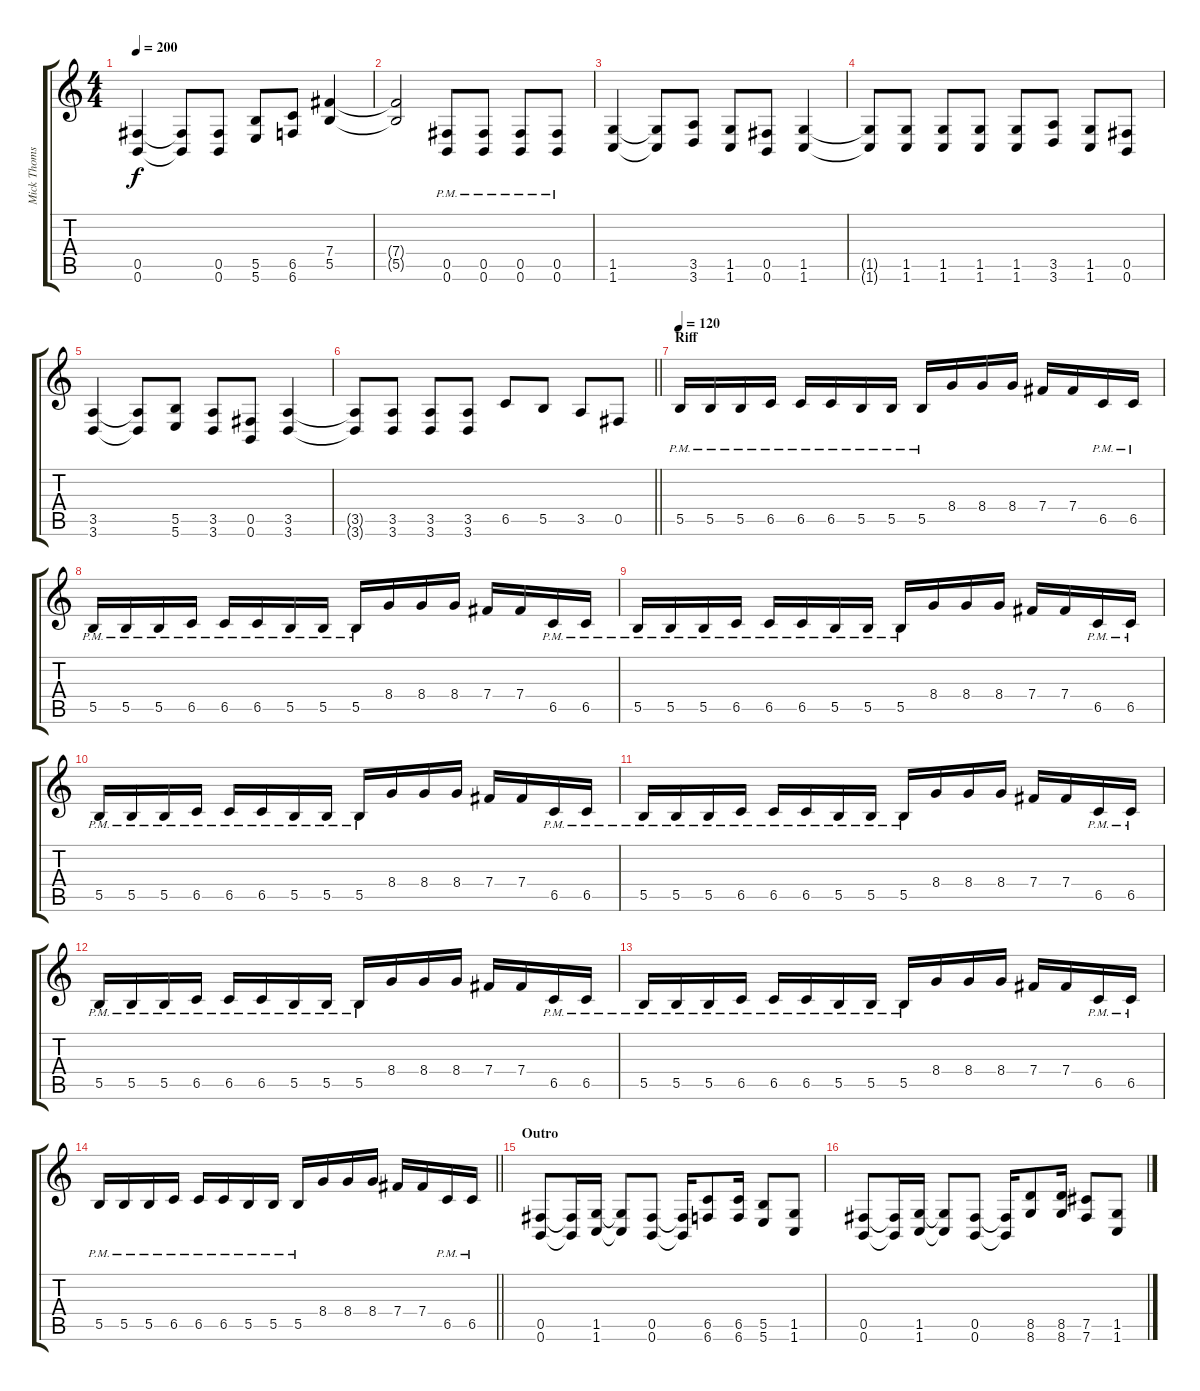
\track ("Mick Thomson" "Mick Thoms") {instrument distortionguitar}
\staff {score tabs}
\tuning (Db4 Ab3 E3 B2 Gb2 B1) {hide}
\ts (4 4)
\tempo 200
\clef g2
\ks c
(0.5 0.6).4{dy f} (0.5{t} 0.6{t}).8 (0.5 0.6).8 (5.5 5.6).8 (6.5 6.6).8 (7.4 5.5).4 |
(7.4{t} 5.5{t}).2 (0.5{pm} 0.6{pm}).8 (0.5{pm} 0.6{pm}).8 (0.5{pm} 0.6{pm}).8 (0.5{pm} 0.6{pm}).8 |
(1.5 1.6).4 (1.5{t} 1.6{t}).8 (3.5 3.6).8 (1.5 1.6).8 (0.5 0.6).8 (1.5 1.6).4 |
(1.5{t} 1.6{t}).8 (1.5 1.6).8 (1.5 1.6).8 (1.5 1.6).8 (1.5 1.6).8 (3.5 3.6).8 (1.5 1.6).8 (0.5 0.6).8 |
(3.5 3.6).4 (3.5{t} 3.6{t}).8 (5.5 5.6).8 (3.5 3.6).8 (0.5 0.6).8 (3.5 3.6).4 |
\barLineRight lightlight
(3.5{t} 3.6{t}).8 (3.5 3.6).8 (3.5 3.6).8 (3.5 3.6).8 6.5.8 5.5.8 3.5.8 0.5.8 |
\section ("" "Riff")
\tempo 120
5.5{pm}.16 5.5{pm}.16 5.5{pm}.16 6.5{pm}.16 6.5{pm}.16 6.5{pm}.16 5.5{pm}.16 5.5{pm}.16 5.5{pm}.16 8.4.16 8.4.16 8.4.16 7.4.16 7.4.16 6.5{pm}.16 6.5{pm}.16 |
5.5{pm}.16 5.5{pm}.16 5.5{pm}.16 6.5{pm}.16 6.5{pm}.16 6.5{pm}.16 5.5{pm}.16 5.5{pm}.16 5.5{pm}.16 8.4.16 8.4.16 8.4.16 7.4.16 7.4.16 6.5{pm}.16 6.5{pm}.16 |
5.5{pm}.16 5.5{pm}.16 5.5{pm}.16 6.5{pm}.16 6.5{pm}.16 6.5{pm}.16 5.5{pm}.16 5.5{pm}.16 5.5{pm}.16 8.4.16 8.4.16 8.4.16 7.4.16 7.4.16 6.5{pm}.16 6.5{pm}.16 |
5.5{pm}.16 5.5{pm}.16 5.5{pm}.16 6.5{pm}.16 6.5{pm}.16 6.5{pm}.16 5.5{pm}.16 5.5{pm}.16 5.5{pm}.16 8.4.16 8.4.16 8.4.16 7.4.16 7.4.16 6.5{pm}.16 6.5{pm}.16 |
5.5{pm}.16 5.5{pm}.16 5.5{pm}.16 6.5{pm}.16 6.5{pm}.16 6.5{pm}.16 5.5{pm}.16 5.5{pm}.16 5.5{pm}.16 8.4.16 8.4.16 8.4.16 7.4.16 7.4.16 6.5{pm}.16 6.5{pm}.16 |
5.5{pm}.16 5.5{pm}.16 5.5{pm}.16 6.5{pm}.16 6.5{pm}.16 6.5{pm}.16 5.5{pm}.16 5.5{pm}.16 5.5{pm}.16 8.4.16 8.4.16 8.4.16 7.4.16 7.4.16 6.5{pm}.16 6.5{pm}.16 |
5.5{pm}.16 5.5{pm}.16 5.5{pm}.16 6.5{pm}.16 6.5{pm}.16 6.5{pm}.16 5.5{pm}.16 5.5{pm}.16 5.5{pm}.16 8.4.16 8.4.16 8.4.16 7.4.16 7.4.16 6.5{pm}.16 6.5{pm}.16 |
\barLineRight lightlight
5.5{pm}.16 5.5{pm}.16 5.5{pm}.16 6.5{pm}.16 6.5{pm}.16 6.5{pm}.16 5.5{pm}.16 5.5{pm}.16 5.5{pm}.16 8.4.16 8.4.16 8.4.16 7.4.16 7.4.16 6.5{pm}.16 6.5{pm}.16 |
\section ("" "Outro")
(0.5 0.6).8 (0.5{t} 0.6{t}).16 (1.5 1.6).16 (1.5{t} 1.6{t}).8 (0.5 0.6).8 (0.5{t} 0.6{t}).16 (6.5 6.6).8 (6.5 6.6).16 (5.5 5.6).8 (1.5 1.6).8 |
(0.5 0.6).8 (0.5{t} 0.6{t}).16 (1.5 1.6).16 (1.5{t} 1.6{t}).8 (0.5 0.6).8 (0.5{t} 0.6{t}).16 (8.5 8.6).8 (8.5 8.6).16 (7.5 7.6).8 (1.5 1.6).8
